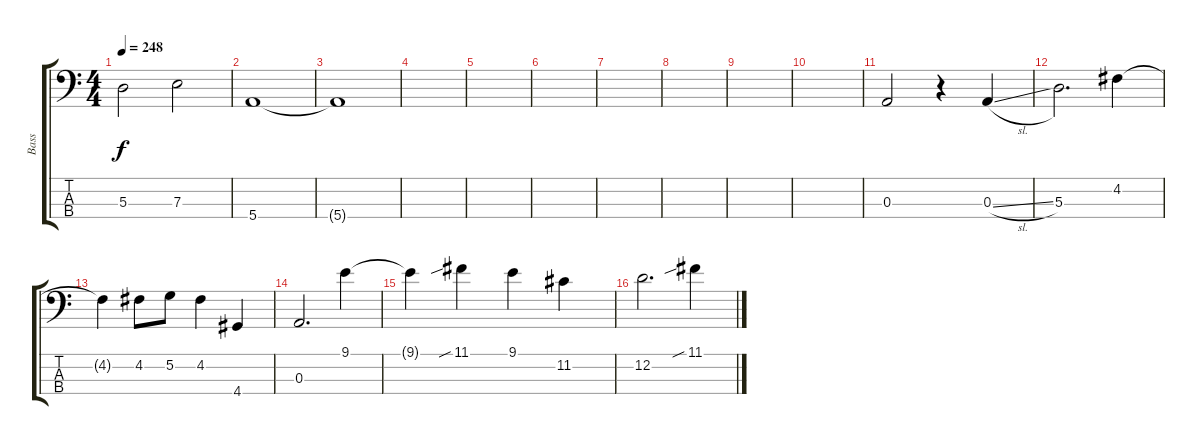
\track ("Bass" "Bass") {instrument electricbassfinger}
\staff {score tabs}
\tuning (G2 D2 A1 E1) {hide}
\ts (4 4)
\tempo 248
\clef f4
\ks c
5.3.2{dy f} 7.3.2 |
5.4.1 |
5.4{t}.1 |
|
|
|
|
|
|
|
0.3.2 r.4 0.3{sl}.4 |
5.3.2{d} 4.2.4 |
4.2{t}.4 4.2.8 5.2.8 4.2.4 4.4.4 |
0.3.2{d} 9.1.4 |
9.1{t}.4 11.1{sib}.4 9.1.4 11.2.4 |
12.2.2{d} 11.1{sib}.4
